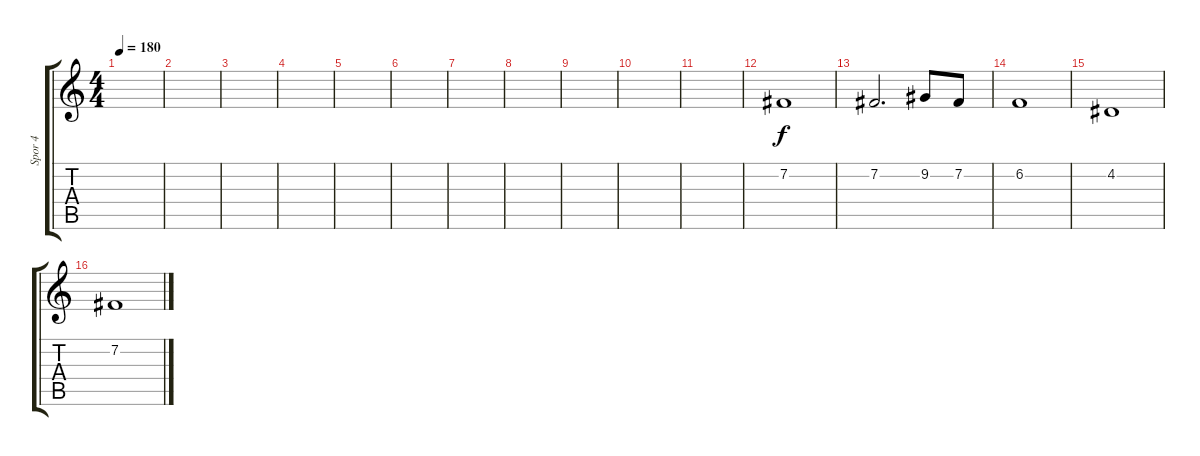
\track ("Spor 4" "Spor 4") {instrument violin}
\staff {score tabs}
\tuning (E4 B3 G3 D3 A2 E2) {hide}
\ts (4 4)
\tempo 180
\clef g2
\ks c
|
|
|
|
|
|
|
|
|
|
|
7.2.1 |
7.2.2{d} 9.2.8 7.2.8 |
6.2.1 |
4.2.1 |
7.2.1
